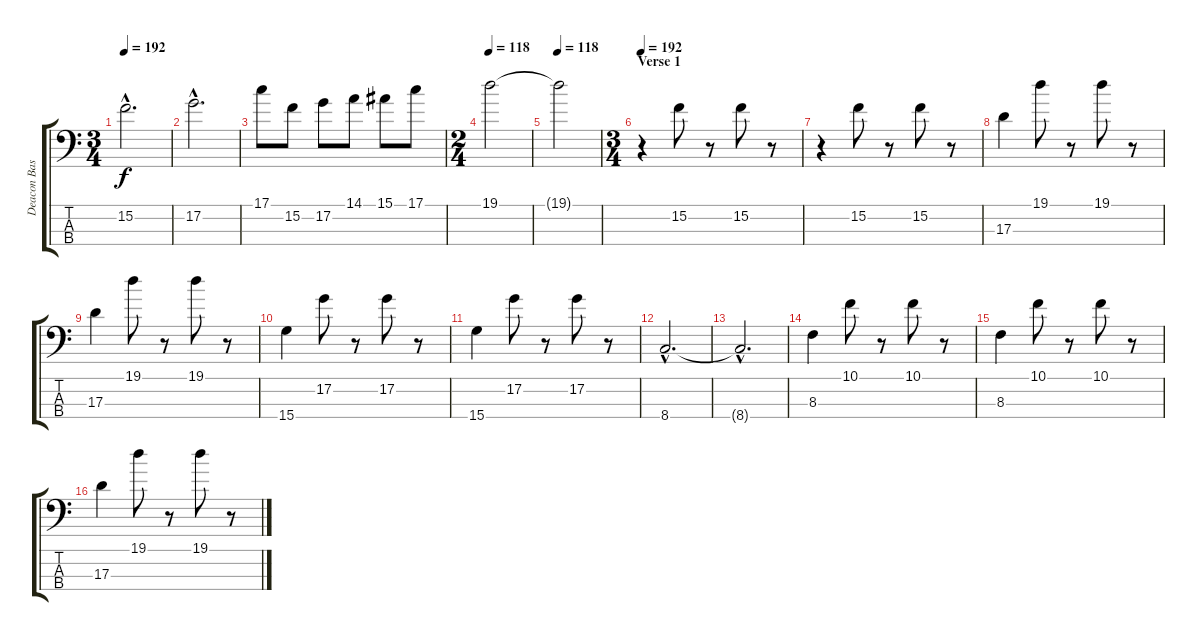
\track ("Deacon Bass" "Deacon Bas") {instrument electricbassfinger}
\staff {score tabs}
\tuning (G2 D2 A1 E1) {hide}
\ts (3 4)
\tempo 192
\clef f4
\ks c
15.2{hac}.2{d dy f} |
17.2{hac}.2{d} |
17.1.8 15.2.8 17.2.8 14.1.8 15.1.8 17.1.8 |
\ts (2 4)
\tempo 118
19.1.2 |
\tempo 118
19.1{t}.2 |
\ts (3 4)
\section ("" "Verse 1")
\tempo 192
r.4 15.2.8{balance 1} r.8 15.2.8{balance 2} r.8 |
r.4 15.2.8{balance 4} r.8 15.2.8{balance 4} r.8 |
17.3.4{balance 5} 19.1.8{balance 6} r.8 19.1.8{balance 7} r.8 |
17.3.4{balance 8} 19.1.8 r.8 19.1.8 r.8 |
15.4.4 17.2.8 r.8 17.2.8 r.8 |
15.4.4 17.2.8 r.8 17.2.8 r.8 |
8.4{hac}.2{d} |
8.4{hac t}.2{d} |
8.3.4 10.1.8 r.8 10.1.8 r.8 |
8.3.4 10.1.8 r.8 10.1.8 r.8 |
17.3.4 19.1.8 r.8 19.1.8 r.8
